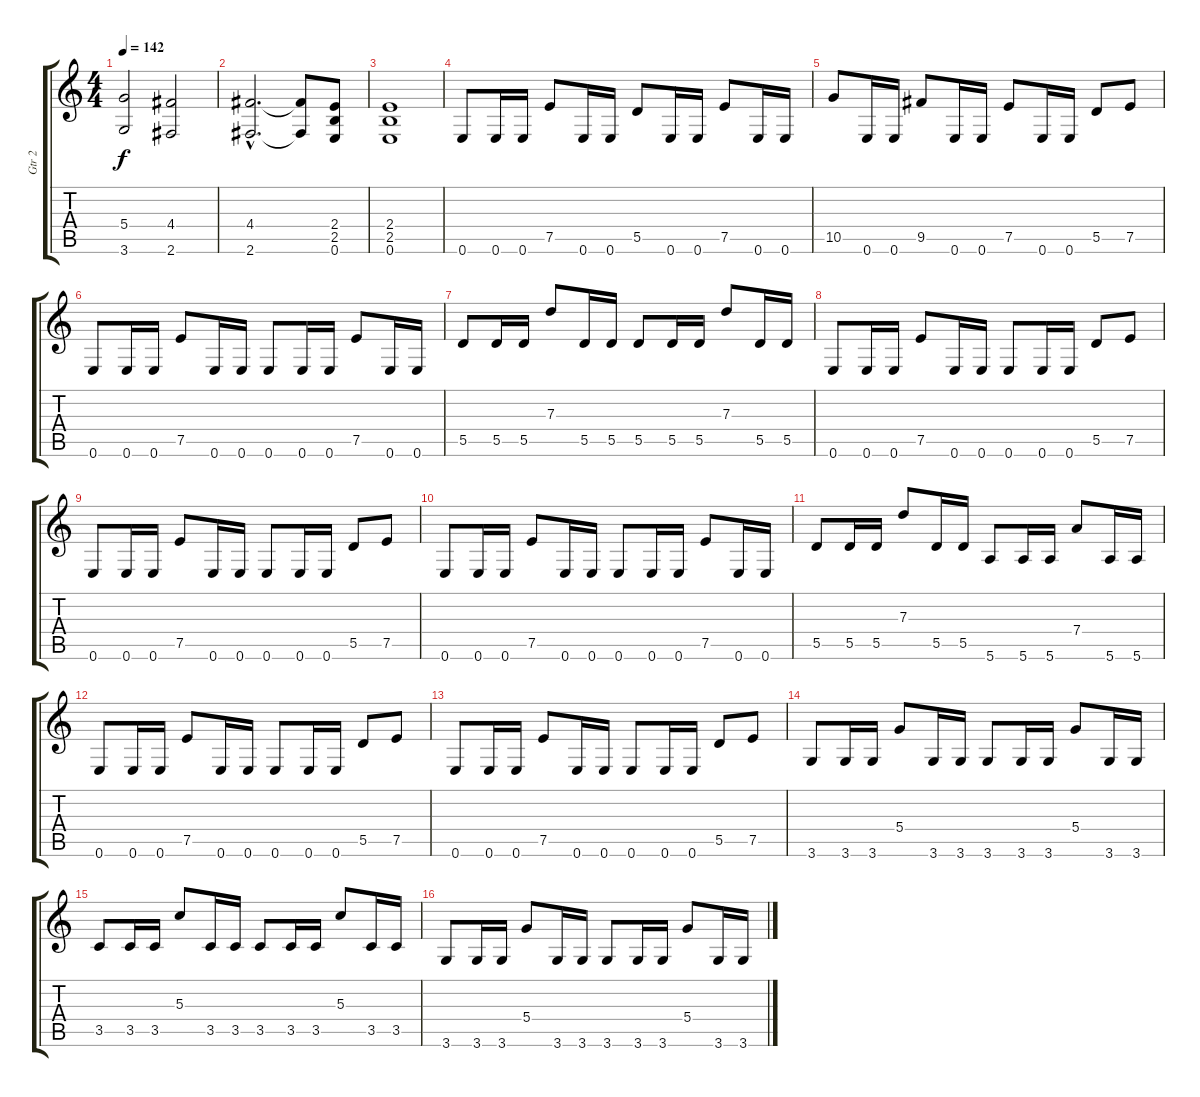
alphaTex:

\track ("Gtr 2" "Gtr 2") {instrument distortionguitar}
\staff {score tabs}
\tuning (E4 B3 G3 D3 A2 E2) {hide}
\ts (4 4)
\tempo 142
\clef g2
\ks c
(5.4 3.6).2{dy f} (4.4 2.6).2 |
(4.4{hac} 2.6{hac}).2{d} (4.4{t} 2.6{t}).8 (2.4 2.5 0.6).8 |
(2.4 2.5 0.6).1 |
0.6.8 0.6.16 0.6.16 7.5.8 0.6.16 0.6.16 5.5.8 0.6.16 0.6.16 7.5.8 0.6.16 0.6.16 |
10.5.8 0.6.16 0.6.16 9.5.8 0.6.16 0.6.16 7.5.8 0.6.16 0.6.16 5.5.8 7.5.8 |
0.6.8 0.6.16 0.6.16 7.5.8 0.6.16 0.6.16 0.6.8 0.6.16 0.6.16 7.5.8 0.6.16 0.6.16 |
5.5.8 5.5.16 5.5.16 7.3.8 5.5.16 5.5.16 5.5.8 5.5.16 5.5.16 7.3.8 5.5.16 5.5.16 |
0.6.8 0.6.16 0.6.16 7.5.8 0.6.16 0.6.16 0.6.8 0.6.16 0.6.16 5.5.8 7.5.8 |
0.6.8 0.6.16 0.6.16 7.5.8 0.6.16 0.6.16 0.6.8 0.6.16 0.6.16 5.5.8 7.5.8 |
0.6.8 0.6.16 0.6.16 7.5.8 0.6.16 0.6.16 0.6.8 0.6.16 0.6.16 7.5.8 0.6.16 0.6.16 |
5.5.8 5.5.16 5.5.16 7.3.8 5.5.16 5.5.16 5.6.8 5.6.16 5.6.16 7.4.8 5.6.16 5.6.16 |
0.6.8 0.6.16 0.6.16 7.5.8 0.6.16 0.6.16 0.6.8 0.6.16 0.6.16 5.5.8 7.5.8 |
0.6.8 0.6.16 0.6.16 7.5.8 0.6.16 0.6.16 0.6.8 0.6.16 0.6.16 5.5.8 7.5.8 |
3.6.8 3.6.16 3.6.16 5.4.8 3.6.16 3.6.16 3.6.8 3.6.16 3.6.16 5.4.8 3.6.16 3.6.16 |
3.5.8 3.5.16 3.5.16 5.3.8 3.5.16 3.5.16 3.5.8 3.5.16 3.5.16 5.3.8 3.5.16 3.5.16 |
3.6.8 3.6.16 3.6.16 5.4.8 3.6.16 3.6.16 3.6.8 3.6.16 3.6.16 5.4.8 3.6.16 3.6.16
